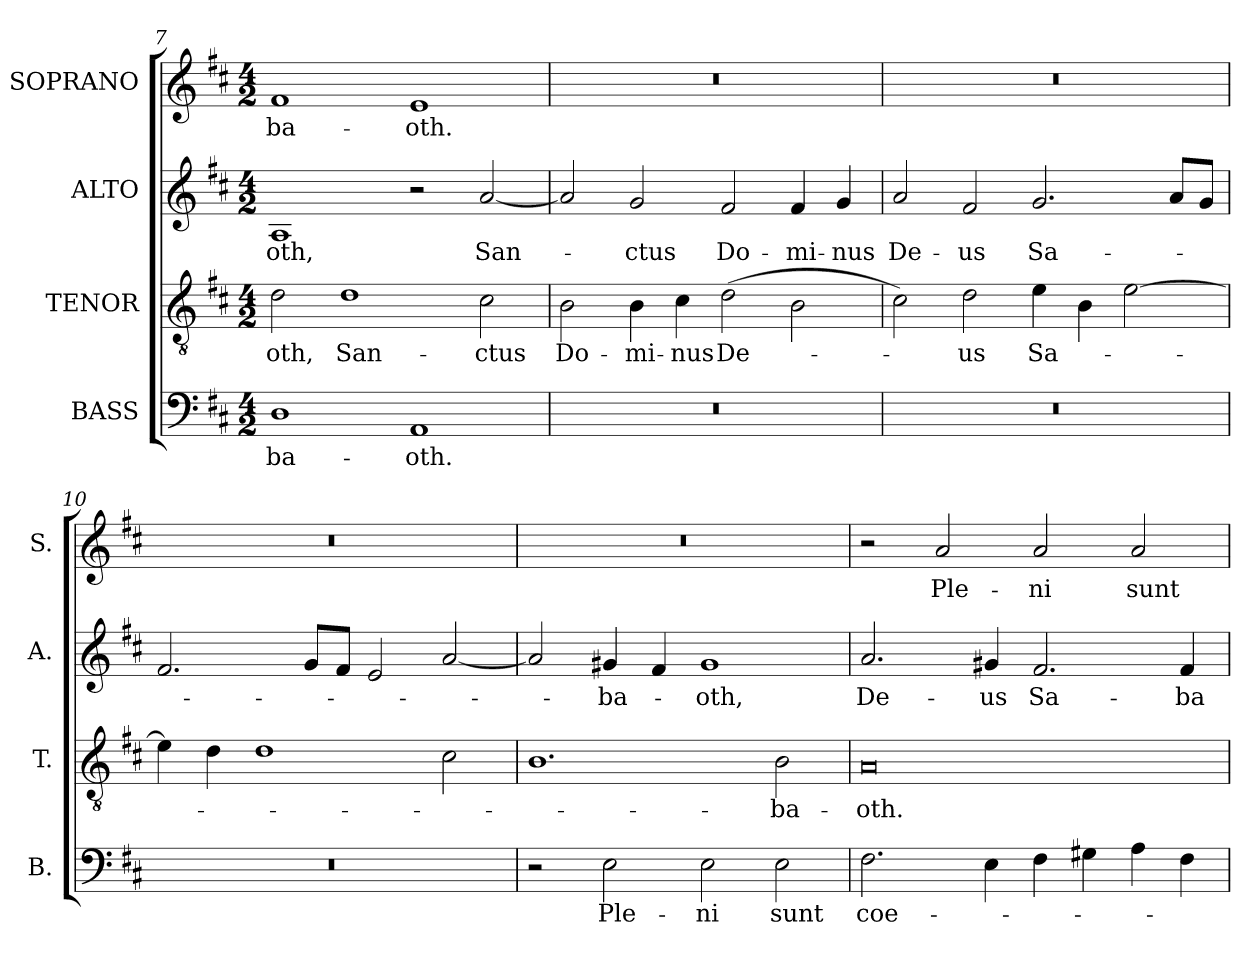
**kern	**text	**kern	**text	**kern	**text	**kern	**text
*part4	*part4	*part3	*part3	*part2	*part2	*part1	*part1
*staff4	*staff4	*staff3	*staff3	*staff2	*staff2	*staff1	*staff1
*I"BASS	*	*I"TENOR	*	*I"ALTO	*	*I"SOPRANO	*
*I'B.	*	*I'T.	*	*I'A.	*	*I'S.	*
!!LO:LB:g=z
*clefF4	*	*clefGv2	*	*clefG2	*	*clefG2	*
*	*	*ITrd7c12	*	*	*	*	*
*k[f#c#]	*	*k[f#c#]	*	*k[f#c#]	*	*k[f#c#]	*
*D:	*	*D:	*	*D:	*	*D:	*
*M4/2	*	*M4/2	*	*M4/2	*	*M4/2	*
=7	=7	=7	=7	=7	=7	=7	=7
!	!LO:LY:b:color=#000000	!	!	!	!	!	!
!	!	!	!LO:LY:b:color=#000000	!	!	!	!
!	!	!	!	!	!LO:LY:b:color=#000000	!	!
!	!	!	!	!	!	!	!LO:LY:b:color=#000000
1Di	-ba-	2Di\	-oth,	1Ai	-oth,	1f#i	-ba-
!	!	!	!LO:LY:b:color=#000000	!	!	!	!
.	.	1Di	San-	.	.	.	.
!	!LO:LY:b:color=#000000	!	!	!	!	!	!
!	!	!	!	!	!	!	!LO:LY:b:color=#000000
1AAi	-oth.	.	.	2r	.	1ei	-oth.
!	!	!	!LO:LY:b:color=#000000	!	!	!	!
!	!	!	!	!	!LO:LY:b:color=#000000	!	!
.	.	2C#i\	-ctus	[2ai/	San-	.	.
=8	=8	=8	=8	=8	=8	=8	=8
!LO:N:vis=1	!	!	!	!	!	!	!
!	!	!	!LO:LY:b:color=#000000	!	!	!LO:N:vis=1	!
0r	.	2BBi\	Do-	2ai/]	.	0r	.
!	!	!	!LO:LY:b:color=#000000	!	!	!	!
!	!	!	!	!	!LO:LY:b:color=#000000	!	!
.	.	4BBi\	-mi-	2gi/	-ctus	.	.
!	!	!	!LO:LY:b:color=#000000	!	!	!	!
.	.	4C#i\	-nus	.	.	.	.
!	!	!	!LO:LY:b:color=#000000	!	!	!	!
!	!	!	!	!	!LO:LY:b:color=#000000	!	!
.	.	(2Di\	De-	2f#i/	Do-	.	.
!	!	!	!	!	!LO:LY:b:color=#000000	!	!
.	.	2BBi\	.	4f#i/	-mi-	.	.
!	!	!	!	!	!LO:LY:b:color=#000000	!	!
.	.	.	.	4gi/	-nus	.	.
=9	=9	=9	=9	=9	=9	=9	=9
!LO:N:vis=1	!	!	!	!	!	!	!
!	!	!	!	!	!LO:LY:b:color=#000000	!LO:N:vis=1	!
0r	.	2C#i\)	.	2ai/	De-	0r	.
!	!	!	!LO:LY:b:color=#000000	!	!	!	!
!	!	!	!	!	!LO:LY:b:color=#000000	!	!
.	.	2Di\	-us	2f#i/	-us	.	.
!	!	!	!LO:LY:b:color=#000000	!	!	!	!
!	!	!	!	!	!LO:LY:b:color=#000000	!	!
.	.	4Ei\	Sa-	2.gi/	Sa-	.	.
.	.	4BBi\	.	.	.	.	.
.	.	[2Ei\	.	.	.	.	.
.	.	.	.	8ai/L	.	.	.
.	.	.	.	8gi/J	.	.	.
=10	=10	=10	=10	=10	=10	=10	=10
!LO:N:vis=1	!	!	!	!	!	!LO:N:vis=1	!
0r	.	4Ei\]	.	2.f#i/	.	0r	.
.	.	4Di\	.	.	.	.	.
.	.	1Di	.	.	.	.	.
.	.	.	.	8gi/L	.	.	.
.	.	.	.	8f#i/J	.	.	.
.	.	.	.	2ei/	.	.	.
.	.	2C#i\	.	[2ai/	.	.	.
=11	=11	=11	=11	=11	=11	=11	=11
!	!	!	!	!	!	!LO:N:vis=1	!
2r	.	1.BBi	.	2ai/]	.	0r	.
!	!LO:LY:b:color=#000000	!	!	!	!	!	!
!	!	!	!	!	!LO:LY:b:color=#000000	!	!
2Ei\	Ple-	.	.	4g#Xi/	-ba-	.	.
.	.	.	.	4f#i/	.	.	.
!	!LO:LY:b:color=#000000	!	!	!	!	!	!
!	!	!	!	!	!LO:LY:b:color=#000000	!	!
2Ei\	-ni	.	.	1g#i	-oth,	.	.
!	!LO:LY:b:color=#000000	!	!	!	!	!	!
!	!	!	!LO:LY:b:color=#000000	!	!	!	!
2Ei\	sunt	2BBi\	-ba-	.	.	.	.
=12	=12	=12	=12	=12	=12	=12	=12
!	!LO:LY:b:color=#000000	!	!	!	!	!	!
!	!	!	!LO:LY:b:color=#000000	!	!	!	!
!	!	!	!	!	!LO:LY:b:color=#000000	!	!
2.F#i\	coe-	0AAi	-oth.	2.ai/	De-	2r	.
!	!	!	!	!	!	!	!LO:LY:b:color=#000000
.	.	.	.	.	.	2ai/	Ple-
!	!	!	!	!	!LO:LY:b:color=#000000	!	!
4Ei\	.	.	.	4g#Xi/	-us	.	.
!	!	!	!	!	!LO:LY:b:color=#000000	!	!
!	!	!	!	!	!	!	!LO:LY:b:color=#000000
4F#i\	.	.	.	2.f#i/	Sa-	2ai/	-ni
4G#Xi\	.	.	.	.	.	.	.
!	!	!	!	!	!	!	!LO:LY:b:color=#000000
4Ai\	.	.	.	.	.	2ai/	sunt
!	!	!	!	!	!LO:LY:b:color=#000000	!	!
4F#i\	.	.	.	4f#i/	-ba-	.	.
=	=	=	=	=	=	=	=
*-	*-	*-	*-	*-	*-	*-	*-
